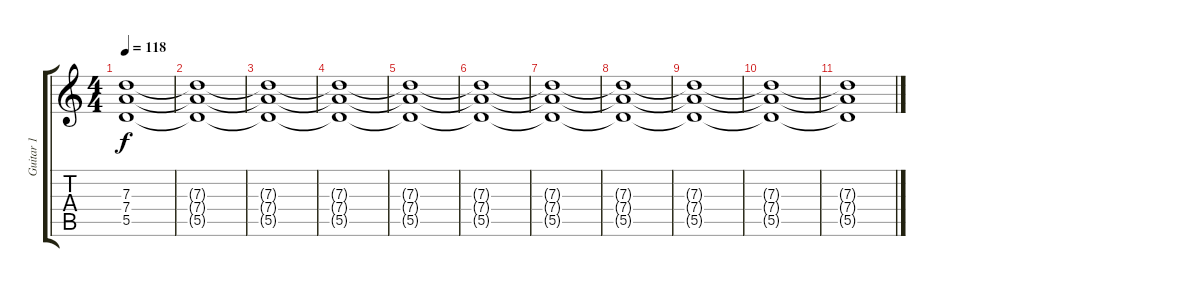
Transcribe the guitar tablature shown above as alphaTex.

\track ("Guitar 1" "Guitar 1") {instrument overdrivenguitar}
\staff {score tabs}
\tuning (E4 B3 G3 D3 A2 E2) {hide}
\ts (4 4)
\tempo 118
\clef g2
\ks c
(7.3 7.4 5.5).1{dy f} |
(7.3{t} 7.4{t} 5.5{t}).1{volume 6} |
(7.3{t} 7.4{t} 5.5{t}).1 |
(7.3{t} 7.4{t} 5.5{t}).1 |
(7.3{t} 7.4{t} 5.5{t}).1 |
(7.3{t} 7.4{t} 5.5{t}).1{volume 2} |
(7.3{t} 7.4{t} 5.5{t}).1 |
(7.3{t} 7.4{t} 5.5{t}).1 |
(7.3{t} 7.4{t} 5.5{t}).1 |
(7.3{t} 7.4{t} 5.5{t}).1 |
(7.3{t} 7.4{t} 5.5{t}).1
